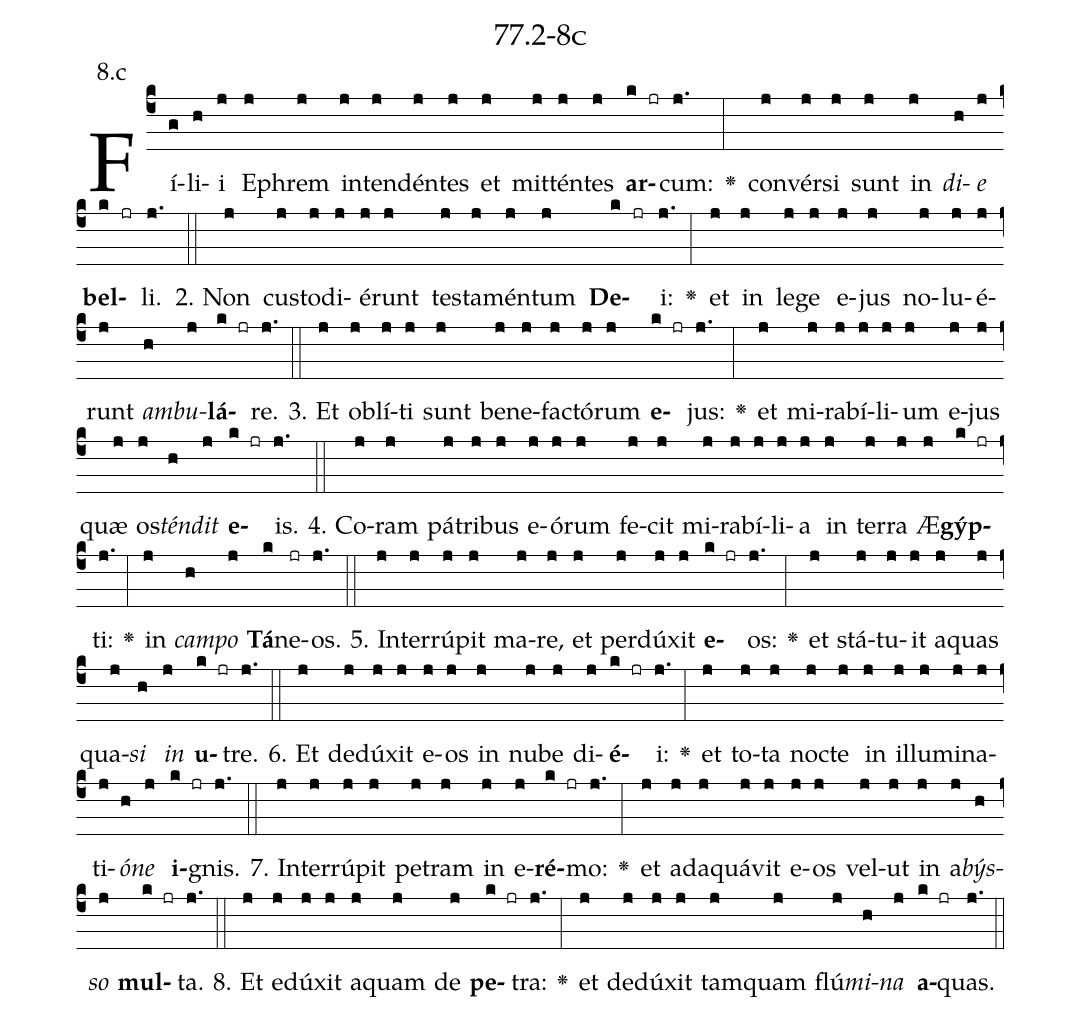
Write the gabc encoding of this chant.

name: 77.2-8c;
annotation: 8.c;
%%
(c4)Fí(g)li(h)i(j) E(j)phrem(j) in(j)ten(j)dén(j)tes(j) et(j) mit(j)tén(j)tes(j) <b>ar</b>(k jr)cum:(j.) <v>\greheightstar</v>(:) con(j)vér(j)si(j) sunt(j) in(j) <i>di</i>(h)<i>e</i>(j) <b>bel</b>(k jr)li.(j.) (::)
2. Non(j) cus(j)to(j)di(j)é(j)runt(j) tes(j)ta(j)mén(j)tum(j) <b>De</b>(k jr)i:(j.) <v>\greheightstar</v>(:) et(j) in(j) le(j)ge(j) e(j)jus(j) no(j)lu(j)é(j)runt(j) <i>am</i>(h)<i>bu</i>(j)<b>lá</b>(k jr)re.(j.) (::)
3. Et(j) ob(j)lí(j)ti(j) sunt(j) be(j)ne(j)fac(j)tó(j)rum(j) <b>e</b>(k jr)jus:(j.) <v>\greheightstar</v>(:) et(j) mi(j)ra(j)bí(j)li(j)um(j) e(j)jus(j) quæ(j) os(j)<i>tén</i>(h)<i>dit</i>(j) <b>e</b>(k jr)is.(j.) (::)
4. Co(j)ram(j) pá(j)tri(j)bus(j) e(j)ó(j)rum(j) fe(j)cit(j) mi(j)ra(j)bí(j)li(j)a(j) in(j) ter(j)ra(j) Æ(j)<b>gýp</b>(k jr)ti:(j.) <v>\greheightstar</v>(:) in(j) <i>cam</i>(h)<i>po</i>(j) <b>Tá</b>(k)ne(jr)os.(j.) (::)
5. In(j)ter(j)rú(j)pit(j) ma(j)re,(j) et(j) per(j)dú(j)xit(j) <b>e</b>(k jr)os:(j.) <v>\greheightstar</v>(:) et(j) stá(j)tu(j)it(j) a(j)quas(j) qua(j)<i>si</i>(h) <i>in</i>(j) <b>u</b>(k jr)tre.(j.) (::)
6. Et(j) de(j)dú(j)xit(j) e(j)os(j) in(j) nu(j)be(j) di(j)<b>é</b>(k jr)i:(j.) <v>\greheightstar</v>(:) et(j) to(j)ta(j) noc(j)te(j) in(j) il(j)lu(j)mi(j)na(j)ti(j)<i>ó</i>(h)<i>ne</i>(j) <b>i</b>(k jr)gnis.(j.) (::)
7. In(j)ter(j)rú(j)pit(j) pe(j)tram(j) in(j) e(j)<b>ré</b>(k jr)mo:(j.) <v>\greheightstar</v>(:) et(j) ad(j)a(j)quá(j)vit(j) e(j)os(j) vel(j)ut(j) in(j) a(j)<i>býs</i>(h)<i>so</i>(j) <b>mul</b>(k jr)ta.(j.) (::)
8. Et(j) e(j)dú(j)xit(j) a(j)quam(j) de(j) <b>pe</b>(k jr)tra:(j.) <v>\greheightstar</v>(:) et(j) de(j)dú(j)xit(j) tam(j)quam(j) flú(j)<i>mi</i>(h)<i>na</i>(j) <b>a</b>(k jr)quas.(j.) (::)
